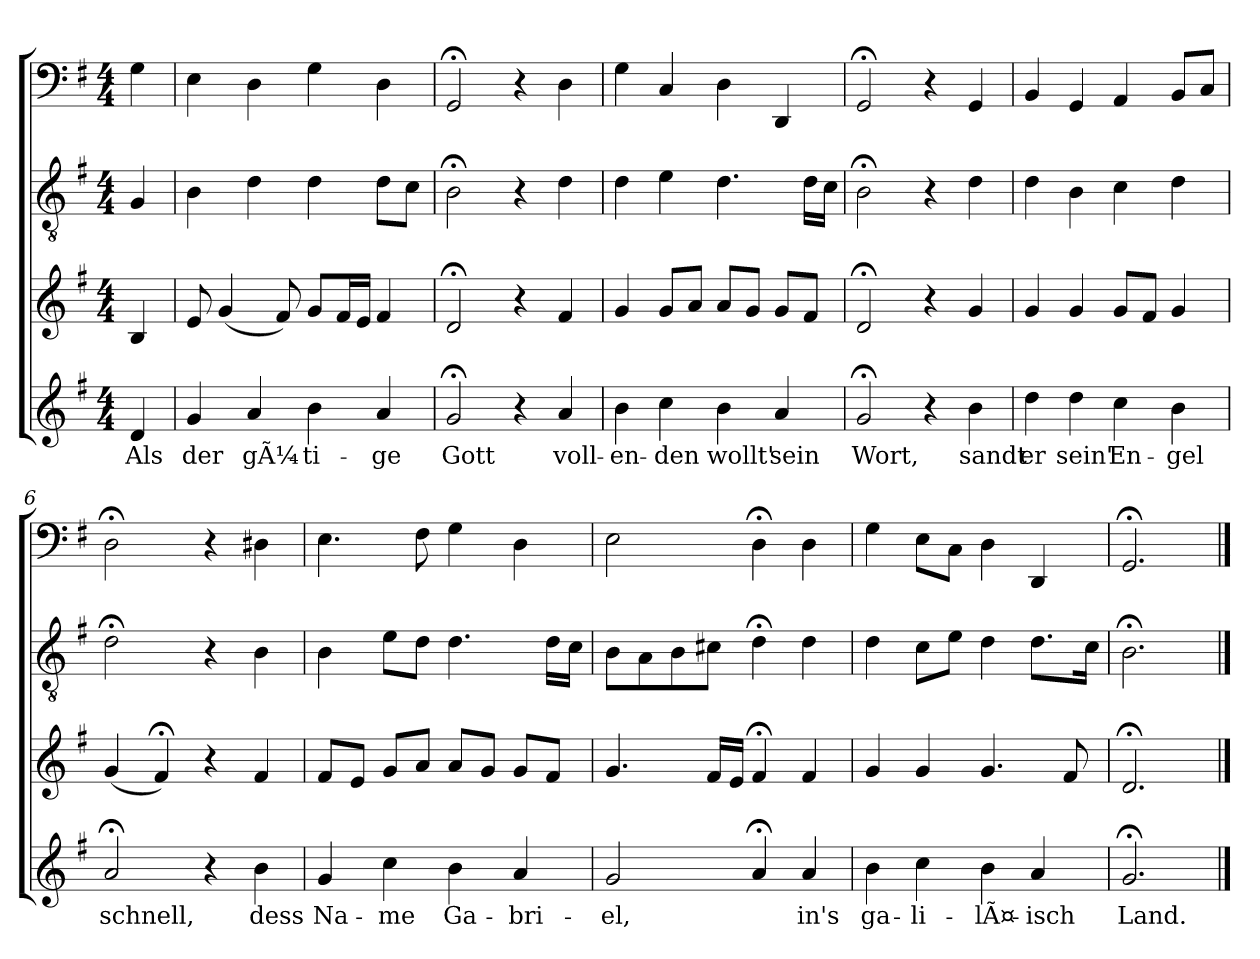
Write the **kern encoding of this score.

**kern	**text	**kern	**kern	**kern
*part4	*part4	*part3	*part2	*part1
*staff4	*staff4	*staff3	*staff2	*staff1
*clefG2	*	*clefG2	*clefGv2	*clefF4
*k[f#]	*	*k[f#]	*k[f#]	*k[f#]
*G:	*	*G:	*G:	*G:
*M4/4	*	*M4/4	*M4/4	*M4/4
=	=	=	=	=
4d	Als	4B	4G	4G
=1	=1	=1	=1	=1
4g	der	8e	4B	4E
.	.	(4g	.	.
4a	gÃ¼-	.	4d	4D
.	.	8f#)	.	.
4b	-ti-	8gL	4d	4G
.	.	16f#L	.	.
.	.	16eJJ	.	.
4a	-ge	4f#	8dL	4D
.	.	.	8cJ	.
=2	=2	=2	=2	=2
2g;<	Gott	2d;<	2B;<	2GG;<
4r	.	4r	4r	4r
4a	voll-	4f#	4d	4D
=3	=3	=3	=3	=3
4b	-en-	4g	4d	4G
4cc	-den	8gL	4e	4C
.	.	8aJ	.	.
4b	wollt'	8aL	4.d	4D
.	.	8gJ	.	.
4a	sein	8gL	.	4DD
.	.	8f#J	16dLL	.
.	.	.	16cJJ	.
=4	=4	=4	=4	=4
2g;<	Wort,	2d;<	2B;<	2GG;<
4r	.	4r	4r	4r
4b	sandt	4g	4d	4GG
=5	=5	=5	=5	=5
4dd	er	4g	4d	4BB
4dd	sein'	4g	4B	4GG
4cc	En-	8gL	4c	4AA
.	.	8f#J	.	.
4b	-gel	4g	4d	8BBL
.	.	.	.	8CJ
=6	=6	=6	=6	=6
2a;<	schnell,	(4g	2d;<	2D;<
.	.	4f#;<)	.	.
4r	.	4r	4r	4r
4b	dess	4f#	4B	4D#X
=7	=7	=7	=7	=7
4g	Na-	8f#L	4B	4.E
.	.	8eJ	.	.
4cc	-me	8gL	8eL	.
.	.	8aJ	8dJ	8F#
4b	Ga-	8aL	4.d	4G
.	.	8gJ	.	.
4a	-bri-	8gL	.	4D
.	.	8f#J	16dLL	.
.	.	.	16cJJ	.
=8	=8	=8	=8	=8
2g	-el,	4.g	8BL	2E
.	.	.	8A	.
.	.	.	8B	.
.	.	16f#LL	8c#XJ	.
.	.	16eJJ	.	.
4a;<	.	4f#;<	4d;<	4D;<
4a	in's	4f#	4d	4D
=9	=9	=9	=9	=9
4b	ga-	4g	4d	4G
4cc	-li-	4g	8cL	8EL
.	.	.	8eJ	8CJ
4b	-lÃ¤-	4.g	4d	4D
4a	-isch	.	8.dL	4DD
.	.	8f#	.	.
.	.	.	16cJk	.
=10	=10	=10	=10	=10
2.g;<	Land.	2.d;<	2.B;<	2.GG;<
==	==	==	==	==
*-	*-	*-	*-	*-
